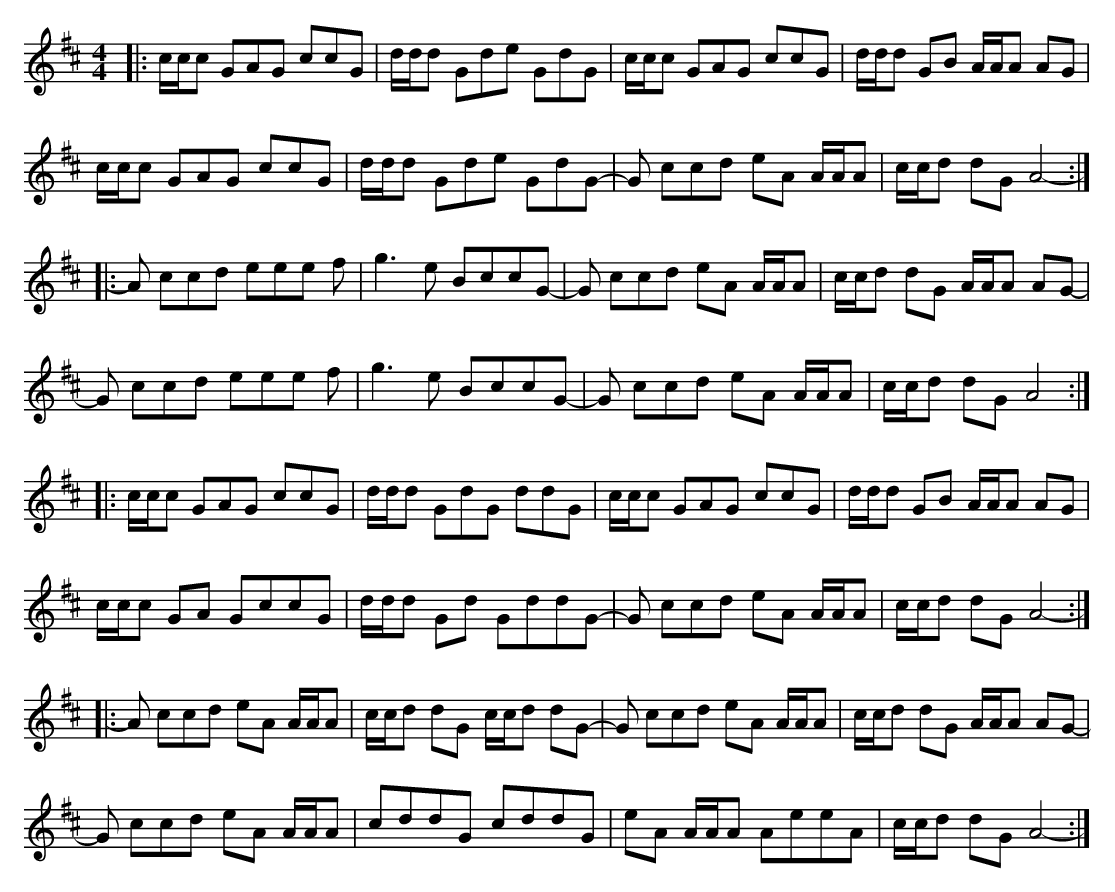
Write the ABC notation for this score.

X:1
M:4/4
K:Amix
|:c/c/c GAG ccG|d/d/d Gde GdG|c/c/c GAG ccG|d/d/d GB A/A/A AG|
c/c/c GAG ccG|d/d/d Gde GdG-|G ccd eA A/A/A|c/c/d dG A4-:|
|:A ccd eee f-|g3e BccG-|G ccd eA A/A/A|c/c/d dG A/A/A AG-|
G ccd eee f-|g3e BccG-|G ccd eA A/A/A|c/c/d dG A4:|
|:c/c/c GAG ccG|d/d/d GdG ddG|c/c/c GAG ccG|d/d/d GB A/A/A AG|
c/c/c GA GccG|d/d/d Gd GddG-|G ccd eA A/A/A|c/c/d dG A4-:|
|:A ccd eA A/A/A|c/c/d dG c/c/d dG-|G ccd eA A/A/A|c/c/d dG A/A/A AG-|
G ccd eA A/A/A|cddG cddG|eA A/A/A AeeA|c/c/d dG A4-:|
